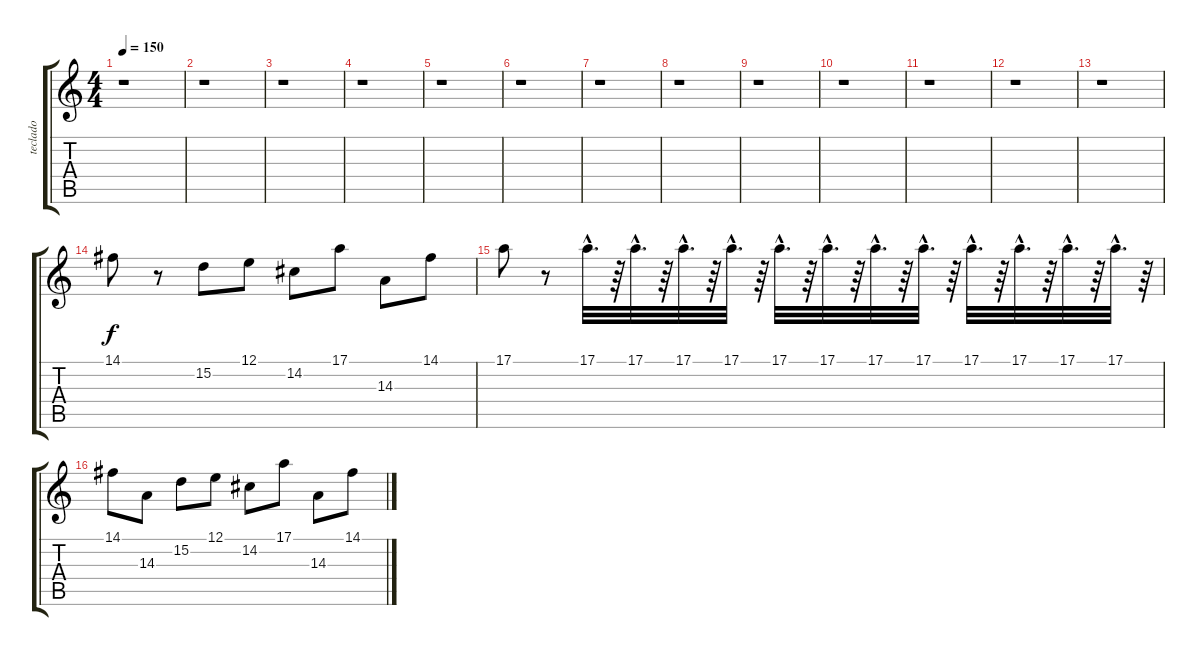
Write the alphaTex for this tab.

\track ("teclado" "teclado") {instrument stringensemble1}
\staff {score tabs}
\tuning (E4 B3 G3 D3 A2 E2) {hide}
\ts (4 4)
\tempo 150
\clef g2
\ks c
r.1{dy f} |
r.1 |
r.1 |
r.1 |
r.1 |
r.1 |
r.1 |
r.1 |
r.1 |
r.1 |
r.1 |
r.1 |
r.1 |
14.1.8 r.8 15.2.8 12.1.8 14.2.8 17.1.8 14.3.8 14.1.8 |
17.1.8 r.8 17.1{hac}.32{d} r.64 17.1{hac}.32{d} r.64 17.1{hac}.32{d} r.64 17.1{hac}.32{d} r.64 17.1{hac}.32{d} r.64 17.1{hac}.32{d} r.64 17.1{hac}.32{d} r.64 17.1{hac}.32{d} r.64 17.1{hac}.32{d} r.64 17.1{hac}.32{d} r.64 17.1{hac}.32{d} r.64 17.1{hac}.32{d} r.64 |
14.1.8 14.3.8 15.2.8 12.1.8 14.2.8 17.1.8 14.3.8 14.1.8
